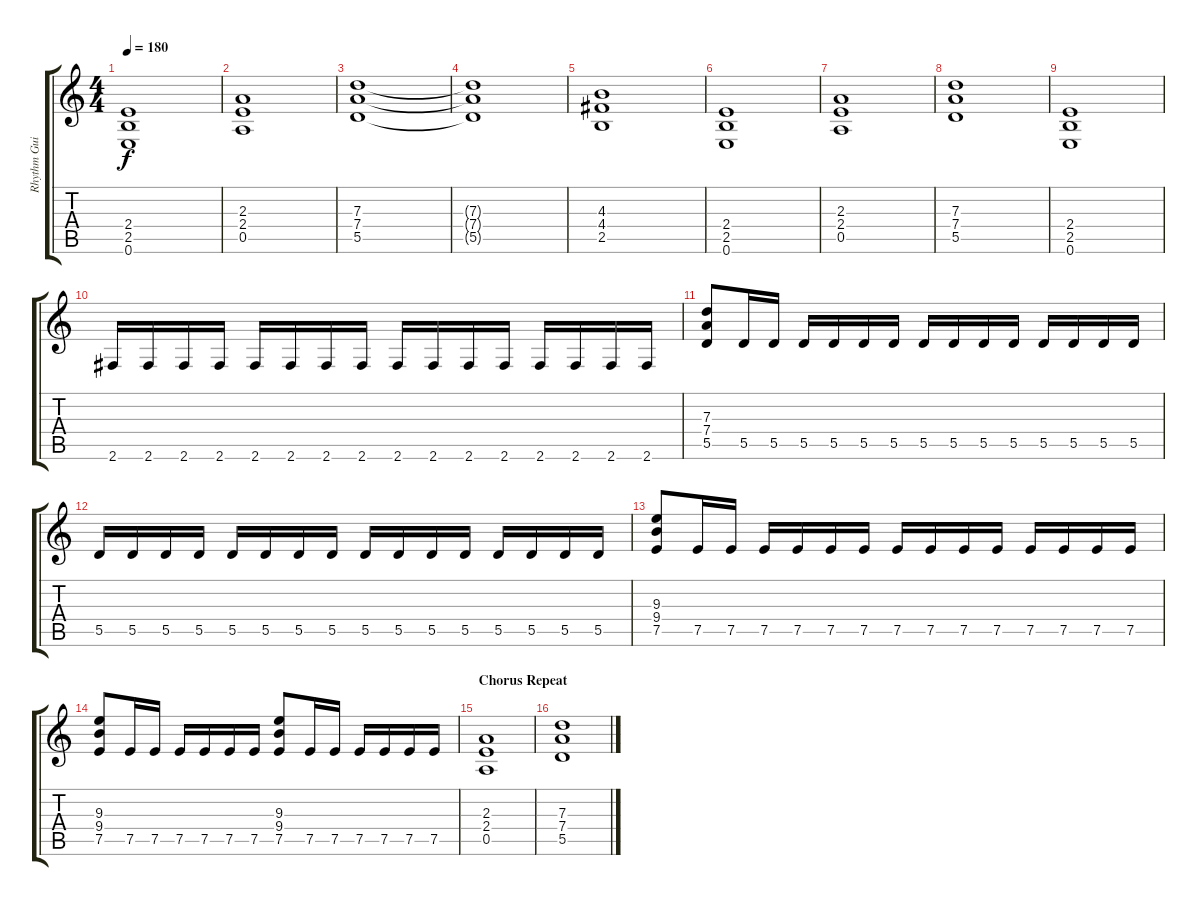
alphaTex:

\track ("Rhythm Guitar 1" "Rhythm Gui") {instrument distortionguitar}
\staff {score tabs}
\tuning (E4 B3 G3 D3 A2 E2) {hide}
\ts (4 4)
\tempo 180
\clef g2
\ks c
(2.4 2.5 0.6).1{dy f} |
(2.3 2.4 0.5).1 |
(7.3 7.4 5.5).1 |
(7.3{t} 7.4{t} 5.5{t}).1 |
(4.3 4.4 2.5).1 |
(2.4 2.5 0.6).1 |
(2.3 2.4 0.5).1 |
(7.3 7.4 5.5).1 |
(2.4 2.5 0.6).1 |
2.6.16 2.6.16 2.6.16 2.6.16 2.6.16 2.6.16 2.6.16 2.6.16 2.6.16 2.6.16 2.6.16 2.6.16 2.6.16 2.6.16 2.6.16 2.6.16 |
(7.3 7.4 5.5).8 5.5.16 5.5.16 5.5.16 5.5.16 5.5.16 5.5.16 5.5.16 5.5.16 5.5.16 5.5.16 5.5.16 5.5.16 5.5.16 5.5.16 |
5.5.16 5.5.16 5.5.16 5.5.16 5.5.16 5.5.16 5.5.16 5.5.16 5.5.16 5.5.16 5.5.16 5.5.16 5.5.16 5.5.16 5.5.16 5.5.16 |
(9.3 9.4 7.5).8 7.5.16 7.5.16 7.5.16 7.5.16 7.5.16 7.5.16 7.5.16 7.5.16 7.5.16 7.5.16 7.5.16 7.5.16 7.5.16 7.5.16 |
(9.3 9.4 7.5).8 7.5.16 7.5.16 7.5.16 7.5.16 7.5.16 7.5.16 (9.3 9.4 7.5).8 7.5.16 7.5.16 7.5.16 7.5.16 7.5.16 7.5.16 |
\section ("" "Chorus Repeat")
(2.3 2.4 0.5).1 |
(7.3 7.4 5.5).1
